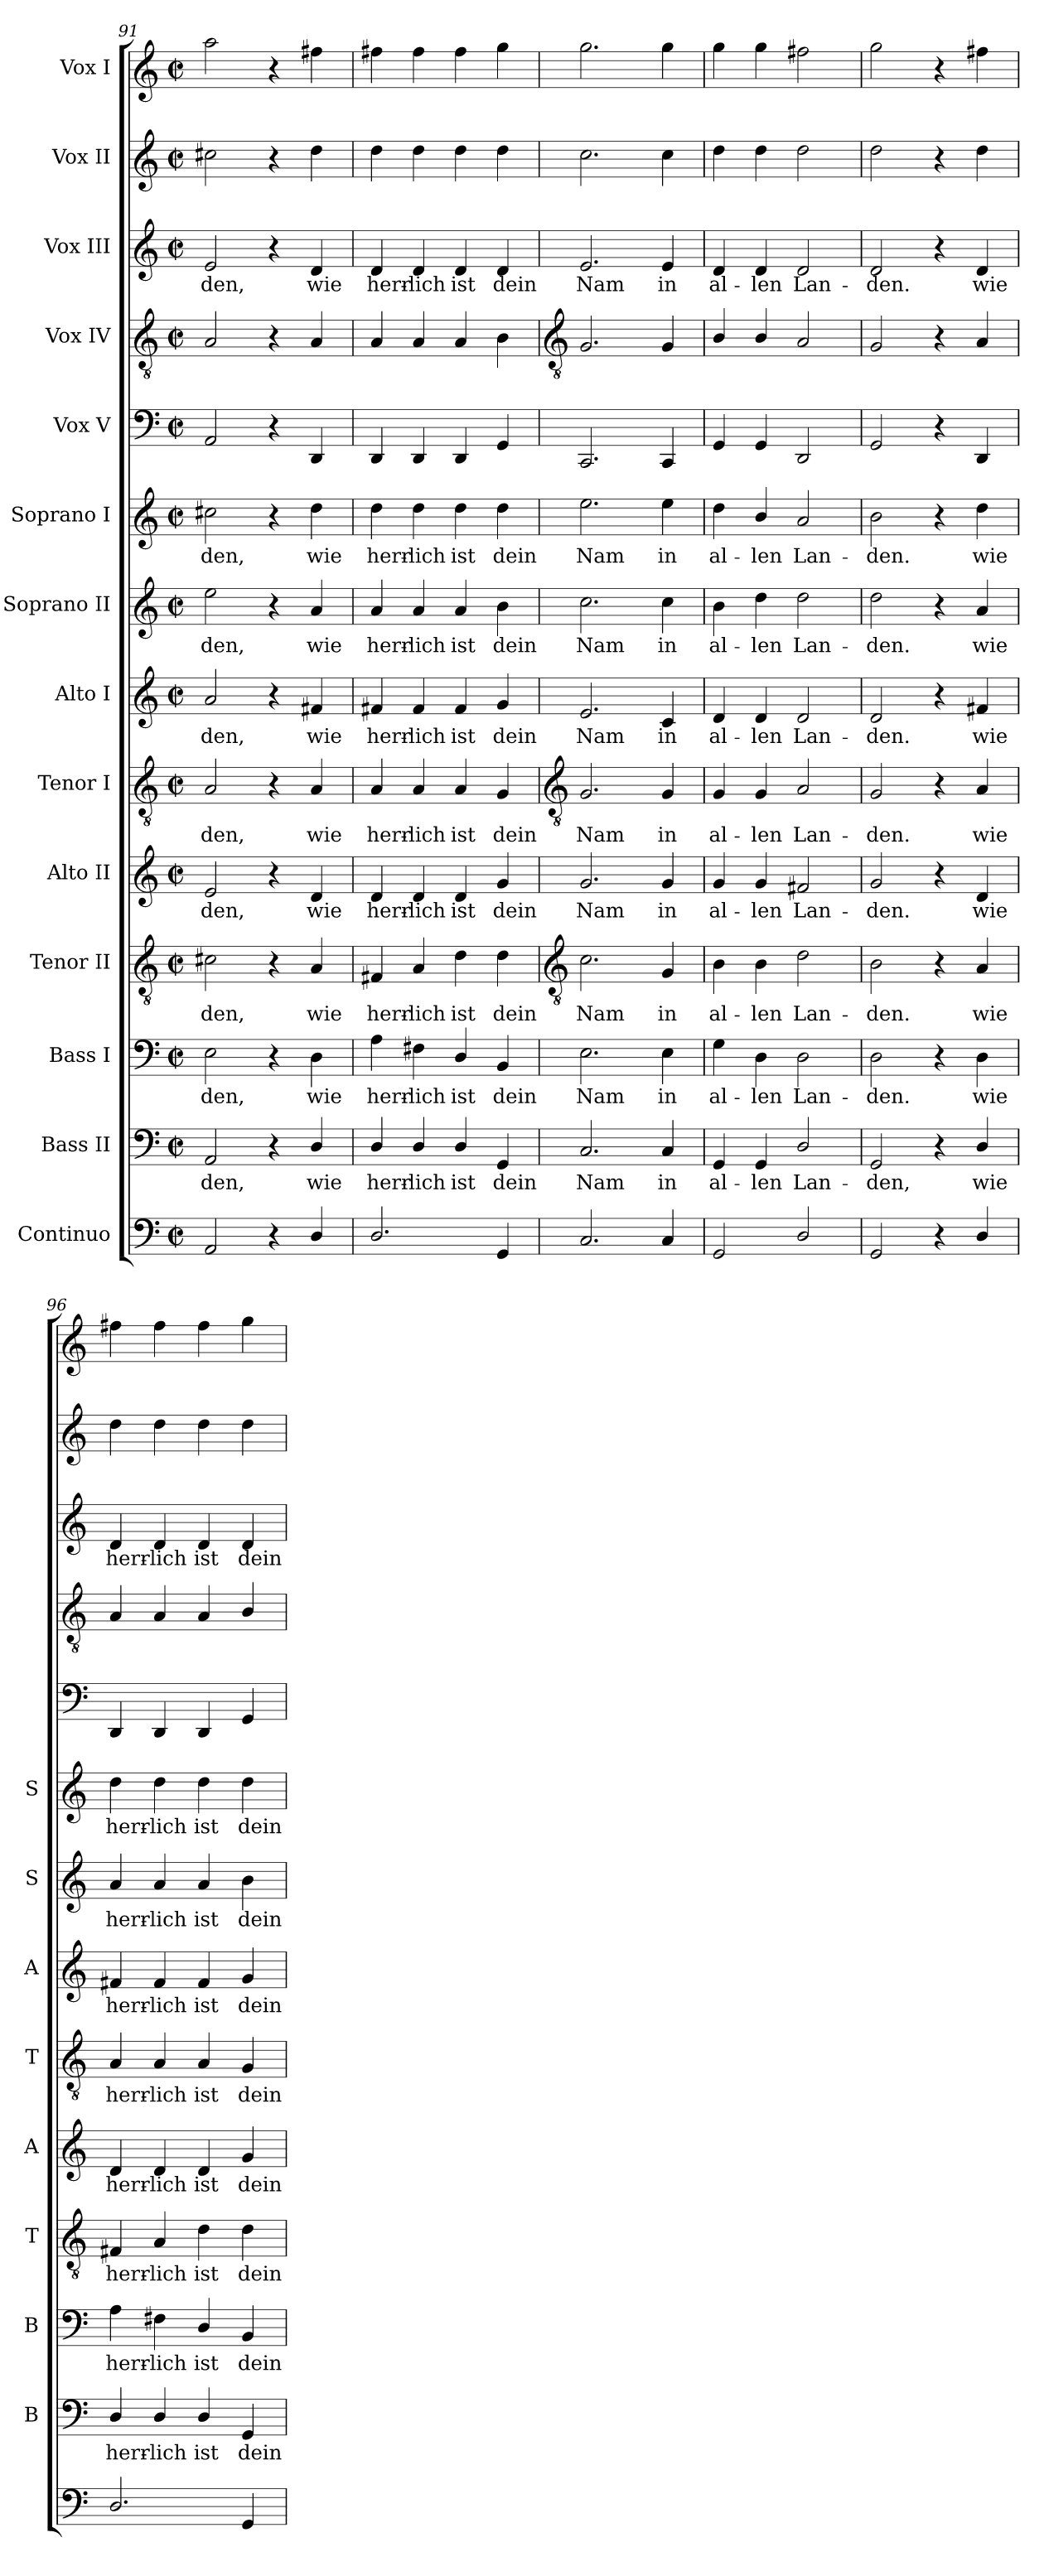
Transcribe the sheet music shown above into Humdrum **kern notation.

**kern	**kern	**text	**kern	**text	**kern	**text	**kern	**text	**kern	**text	**kern	**text	**kern	**text	**kern	**text	**kern	**kern	**kern	**text	**kern	**kern
*part14	*part13	*part13	*part12	*part12	*part11	*part11	*part10	*part10	*part9	*part9	*part8	*part8	*part7	*part7	*part6	*part6	*part5	*part4	*part3	*part3	*part2	*part1
*staff14	*staff13	*staff13	*staff12	*staff12	*staff11	*staff11	*staff10	*staff10	*staff9	*staff9	*staff8	*staff8	*staff7	*staff7	*staff6	*staff6	*staff5	*staff4	*staff3	*staff3	*staff2	*staff1
*I"Continuo	*I"Bass II	*	*I"Bass I	*	*I"Tenor II	*	*I"Alto II	*	*I"Tenor I	*	*I"Alto I	*	*I"Soprano II	*	*I"Soprano I	*	*I"Vox V	*I"Vox IV	*I"Vox III	*	*I"Vox II	*I"Vox I
*	*I'B	*	*I'B	*	*I'T	*	*I'A	*	*I'T	*	*I'A	*	*I'S	*	*I'S	*	*	*	*	*	*	*
*clefF4	*clefF4	*	*clefF4	*	*clefGv2	*	*clefG2	*	*clefGv2	*	*clefG2	*	*clefG2	*	*clefG2	*	*clefF4	*clefGv2	*clefG2	*	*clefG2	*clefG2
*k[]	*k[]	*	*k[]	*	*k[]	*	*k[]	*	*k[]	*	*k[]	*	*k[]	*	*k[]	*	*k[]	*k[]	*k[]	*	*k[]	*k[]
*C:	*C:	*	*C:	*	*C:	*	*C:	*	*C:	*	*C:	*	*C:	*	*C:	*	*C:	*C:	*C:	*	*C:	*C:
*M2/2	*M2/2	*	*M2/2	*	*M2/2	*	*M2/2	*	*M2/2	*	*M2/2	*	*M2/2	*	*M2/2	*	*M2/2	*M2/2	*M2/2	*	*M2/2	*M2/2
*met(c|)	*met(c|)	*	*met(c|)	*	*met(c|)	*	*met(c|)	*	*met(c|)	*	*met(c|)	*	*met(c|)	*	*met(c|)	*	*met(c|)	*met(c|)	*met(c|)	*	*met(c|)	*met(c|)
=91	=91	=91	=91	=91	=91	=91	=91	=91	=91	=91	=91	=91	=91	=91	=91	=91	=91	=91	=91	=91	=91	=91
!	!	!LO:LY:b	!	!LO:LY:b	!	!LO:LY:b	!	!LO:LY:b	!	!LO:LY:b	!	!LO:LY:b	!	!LO:LY:b	!	!LO:LY:b	!	!	!	!LO:LY:b	!	!
2AA	2AA	-den,	2E	-den,	2c#X	-den,	2e	-den,	2A	-den,	2a	-den,	2ee	-den,	2cc#X	-den,	2AA	2A	2e	-den,	2cc#X	2aa
4r	4r	.	4r	.	4r	.	4r	.	4r	.	4r	.	4r	.	4r	.	4r	4r	4r	.	4r	4r
!	!	!LO:LY:b	!	!LO:LY:b	!	!LO:LY:b	!	!LO:LY:b	!	!LO:LY:b	!	!LO:LY:b	!	!LO:LY:b	!	!LO:LY:b	!	!	!	!LO:LY:b	!	!
4D/	4D/	wie	4D	wie	4A	wie	4d	wie	4A	wie	4f#X	wie	4a	wie	4dd	wie	4DD	4A	4d	wie	4dd	4ff#X
=92	=92	=92	=92	=92	=92	=92	=92	=92	=92	=92	=92	=92	=92	=92	=92	=92	=92	=92	=92	=92	=92	=92
!	!	!LO:LY:b	!	!LO:LY:b	!	!LO:LY:b	!	!LO:LY:b	!	!LO:LY:b	!	!LO:LY:b	!	!LO:LY:b	!	!LO:LY:b	!	!	!	!LO:LY:b	!	!
2.D/	4D/	herr-	4A	herr-	4F#X	herr-	4d	herr-	4A	herr-	4f#X	herr-	4a	herr-	4dd	herr-	4DD	4A	4d	herr-	4dd	4ff#X
!	!	!LO:LY:b	!	!LO:LY:b	!	!LO:LY:b	!	!LO:LY:b	!	!LO:LY:b	!	!LO:LY:b	!	!LO:LY:b	!	!LO:LY:b	!	!	!	!LO:LY:b	!	!
.	4D/	-lich	4F#X\	-lich	4A	-lich	4d	-lich	4A	-lich	4f#	-lich	4a	-lich	4dd	-lich	4DD	4A	4d	-lich	4dd	4ff#
!	!	!LO:LY:b	!	!LO:LY:b	!	!LO:LY:b	!	!LO:LY:b	!	!LO:LY:b	!	!LO:LY:b	!	!LO:LY:b	!	!LO:LY:b	!	!	!	!LO:LY:b	!	!
.	4D/	ist	4D/	ist	4d	ist	4d	ist	4A	ist	4f#	ist	4a	ist	4dd	ist	4DD	4A	4d	ist	4dd	4ff#
!	!	!LO:LY:b	!	!LO:LY:b	!	!LO:LY:b	!	!LO:LY:b	!	!LO:LY:b	!	!LO:LY:b	!	!LO:LY:b	!	!LO:LY:b	!	!	!	!LO:LY:b	!	!
4GG	4GG	dein	4BB	dein	4d	dein	4g	dein	4G	dein	4g	dein	4b	dein	4dd	dein	4GG	4B	4d	dein	4dd	4gg
!!LO:LB:g=z
=93	=93	=93	=93	=93	=93	=93	=93	=93	=93	=93	=93	=93	=93	=93	=93	=93	=93	=93	=93	=93	=93	=93
*	*	*	*	*	*clefGv2	*	*	*	*clefGv2	*	*	*	*	*	*	*	*	*clefGv2	*	*	*	*
!	!	!LO:LY:b	!	!LO:LY:b	!	!LO:LY:b	!	!LO:LY:b	!	!LO:LY:b	!	!LO:LY:b	!	!LO:LY:b	!	!LO:LY:b	!	!	!	!LO:LY:b	!	!
2.C	2.C	Nam	2.E	Nam	2.c	Nam	2.g	Nam	2.G	Nam	2.e	Nam	2.cc	Nam	2.ee	Nam	2.CC	2.G	2.e	Nam	2.cc	2.gg
!	!	!LO:LY:b	!	!LO:LY:b	!	!LO:LY:b	!	!LO:LY:b	!	!LO:LY:b	!	!LO:LY:b	!	!LO:LY:b	!	!LO:LY:b	!	!	!	!LO:LY:b	!	!
4C	4C	in	4E	in	4G	in	4g	in	4G	in	4c	in	4cc	in	4ee	in	4CC	4G	4e	in	4cc	4gg
=94	=94	=94	=94	=94	=94	=94	=94	=94	=94	=94	=94	=94	=94	=94	=94	=94	=94	=94	=94	=94	=94	=94
!	!	!LO:LY:b	!	!LO:LY:b	!	!LO:LY:b	!	!LO:LY:b	!	!LO:LY:b	!	!LO:LY:b	!	!LO:LY:b	!	!LO:LY:b	!	!	!	!LO:LY:b	!	!
2GG	4GG	al-	4G	al-	4B	al-	4g	al-	4G	al-	4d	al-	4b	al-	4dd	al-	4GG	4B/	4d	al-	4dd	4gg
!	!	!LO:LY:b	!	!LO:LY:b	!	!LO:LY:b	!	!LO:LY:b	!	!LO:LY:b	!	!LO:LY:b	!	!LO:LY:b	!	!LO:LY:b	!	!	!	!LO:LY:b	!	!
.	4GG	-len	4D	-len	4B	-len	4g	-len	4G	-len	4d	-len	4dd	-len	4b/	-len	4GG	4B/	4d	-len	4dd	4gg
!	!	!LO:LY:b	!	!LO:LY:b	!	!LO:LY:b	!	!LO:LY:b	!	!LO:LY:b	!	!LO:LY:b	!	!LO:LY:b	!	!LO:LY:b	!	!	!	!LO:LY:b	!	!
2D/	2D/	Lan-	2D	Lan-	2d	Lan-	2f#X	Lan-	2A/	Lan-	2d	Lan-	2dd	Lan-	2a	Lan-	2DD	2A	2d	Lan-	2dd	2ff#X
=95	=95	=95	=95	=95	=95	=95	=95	=95	=95	=95	=95	=95	=95	=95	=95	=95	=95	=95	=95	=95	=95	=95
!	!	!LO:LY:b	!	!LO:LY:b	!	!LO:LY:b	!	!LO:LY:b	!	!LO:LY:b	!	!LO:LY:b	!	!LO:LY:b	!	!LO:LY:b	!	!	!	!LO:LY:b	!	!
2GG	2GG	-den,	2D	-den.	2B	-den.	2g	-den.	2G	-den.	2d	-den.	2dd	-den.	2b	-den.	2GG	2G	2d	-den.	2dd	2gg
4r	4r	.	4r	.	4r	.	4r	.	4r	.	4r	.	4r	.	4r	.	4r	4r	4r	.	4r	4r
!	!	!LO:LY:b	!	!LO:LY:b	!	!LO:LY:b	!	!LO:LY:b	!	!LO:LY:b	!	!LO:LY:b	!	!LO:LY:b	!	!LO:LY:b	!	!	!	!LO:LY:b	!	!
4D/	4D/	wie	4D	wie	4A	wie	4d	wie	4A/	wie	4f#X	wie	4a	wie	4dd	wie	4DD	4A	4d	wie	4dd	4ff#X
=96	=96	=96	=96	=96	=96	=96	=96	=96	=96	=96	=96	=96	=96	=96	=96	=96	=96	=96	=96	=96	=96	=96
!	!	!LO:LY:b	!	!LO:LY:b	!	!LO:LY:b	!	!LO:LY:b	!	!LO:LY:b	!	!LO:LY:b	!	!LO:LY:b	!	!LO:LY:b	!	!	!	!LO:LY:b	!	!
2.D/	4D/	herr-	4A	herr-	4F#X	herr-	4d	herr-	4A/	herr-	4f#X	herr-	4a	herr-	4dd	herr-	4DD	4A	4d	herr-	4dd	4ff#X
!	!	!LO:LY:b	!	!LO:LY:b	!	!LO:LY:b	!	!LO:LY:b	!	!LO:LY:b	!	!LO:LY:b	!	!LO:LY:b	!	!LO:LY:b	!	!	!	!LO:LY:b	!	!
.	4D/	-lich	4F#X	-lich	4A	-lich	4d	-lich	4A/	-lich	4f#	-lich	4a	-lich	4dd	-lich	4DD	4A	4d	-lich	4dd	4ff#
!	!	!LO:LY:b	!	!LO:LY:b	!	!LO:LY:b	!	!LO:LY:b	!	!LO:LY:b	!	!LO:LY:b	!	!LO:LY:b	!	!LO:LY:b	!	!	!	!LO:LY:b	!	!
.	4D/	ist	4D/	ist	4d	ist	4d	ist	4A/	ist	4f#	ist	4a	ist	4dd	ist	4DD	4A	4d	ist	4dd	4ff#
!	!	!LO:LY:b	!	!LO:LY:b	!	!LO:LY:b	!	!LO:LY:b	!	!LO:LY:b	!	!LO:LY:b	!	!LO:LY:b	!	!LO:LY:b	!	!	!	!LO:LY:b	!	!
4GG	4GG	dein	4BB	dein	4d	dein	4g	dein	4G	dein	4g	dein	4b	dein	4dd	dein	4GG	4B/	4d	dein	4dd	4gg
=	=	=	=	=	=	=	=	=	=	=	=	=	=	=	=	=	=	=	=	=	=	=
*-	*-	*-	*-	*-	*-	*-	*-	*-	*-	*-	*-	*-	*-	*-	*-	*-	*-	*-	*-	*-	*-	*-
